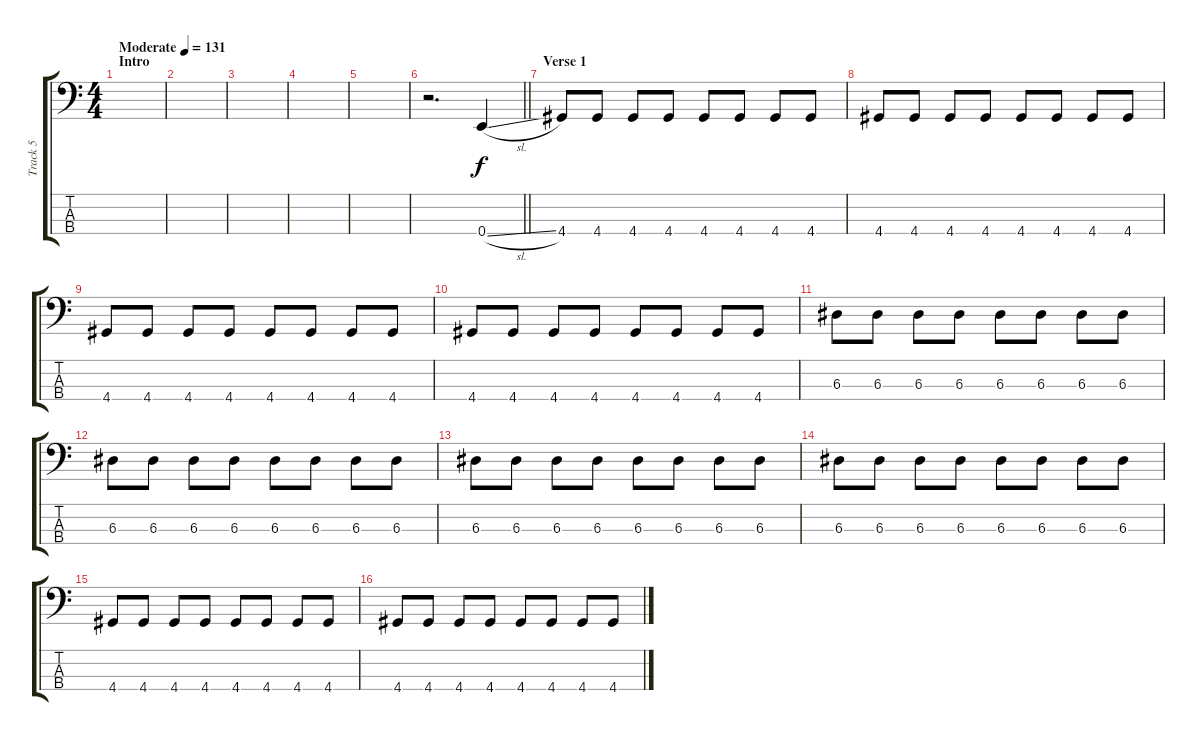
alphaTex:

\track ("Track 5" "Track 5") {instrument electricbassfinger}
\staff {score tabs}
\tuning (G2 D2 A1 E1) {hide}
\ts (4 4)
\section ("" "Intro")
\tempo (131 "Moderate")
\clef f4
\ks c
|
|
|
|
|
\barLineRight lightlight
r.2{d} 0.4{sl}.4 |
\section ("" "Verse 1")
4.4.8 4.4.8 4.4.8 4.4.8 4.4.8 4.4.8 4.4.8 4.4.8 |
4.4.8 4.4.8 4.4.8 4.4.8 4.4.8 4.4.8 4.4.8 4.4.8 |
4.4.8 4.4.8 4.4.8 4.4.8 4.4.8 4.4.8 4.4.8 4.4.8 |
4.4.8 4.4.8 4.4.8 4.4.8 4.4.8 4.4.8 4.4.8 4.4.8 |
6.3.8 6.3.8 6.3.8 6.3.8 6.3.8 6.3.8 6.3.8 6.3.8 |
6.3.8 6.3.8 6.3.8 6.3.8 6.3.8 6.3.8 6.3.8 6.3.8 |
6.3.8 6.3.8 6.3.8 6.3.8 6.3.8 6.3.8 6.3.8 6.3.8 |
6.3.8 6.3.8 6.3.8 6.3.8 6.3.8 6.3.8 6.3.8 6.3.8 |
4.4.8 4.4.8 4.4.8 4.4.8 4.4.8 4.4.8 4.4.8 4.4.8 |
4.4.8 4.4.8 4.4.8 4.4.8 4.4.8 4.4.8 4.4.8 4.4.8
